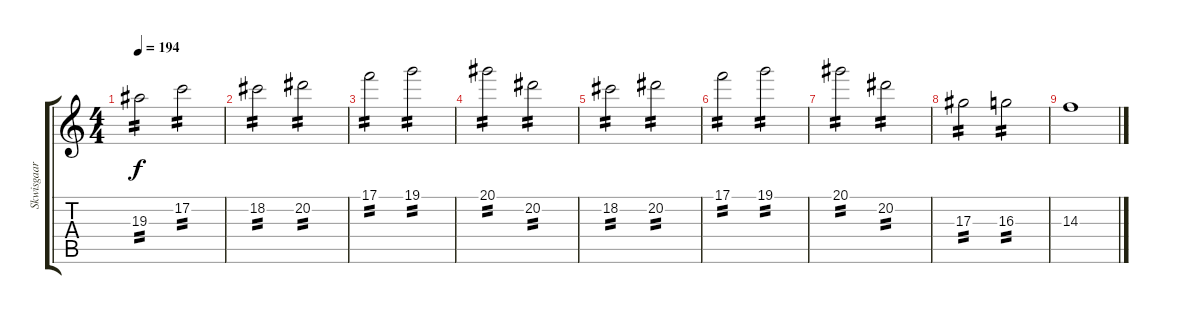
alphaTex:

\track ("Skwisgaar Skwigelf (Harmony Guitar 1)" "Skwisgaar ") {instrument distortionguitar}
\staff {score tabs}
\tuning (C4 G3 Eb3 Bb2 F2 C2) {hide}
\ts (4 4)
\tempo 194
\clef g2
\ks c
19.3.2{tp 2 dy f} 17.2.2{tp 2} |
18.2.2{tp 2} 20.2.2{tp 2} |
17.1.2{tp 2} 19.1.2{tp 2} |
20.1.2{tp 2} 20.2.2{tp 2} |
18.2.2{tp 2} 20.2.2{tp 2} |
17.1.2{tp 2} 19.1.2{tp 2} |
20.1.2{tp 2} 20.2.2{tp 2} |
17.3.2{tp 2} 16.3.2{tp 2} |
14.3.1
